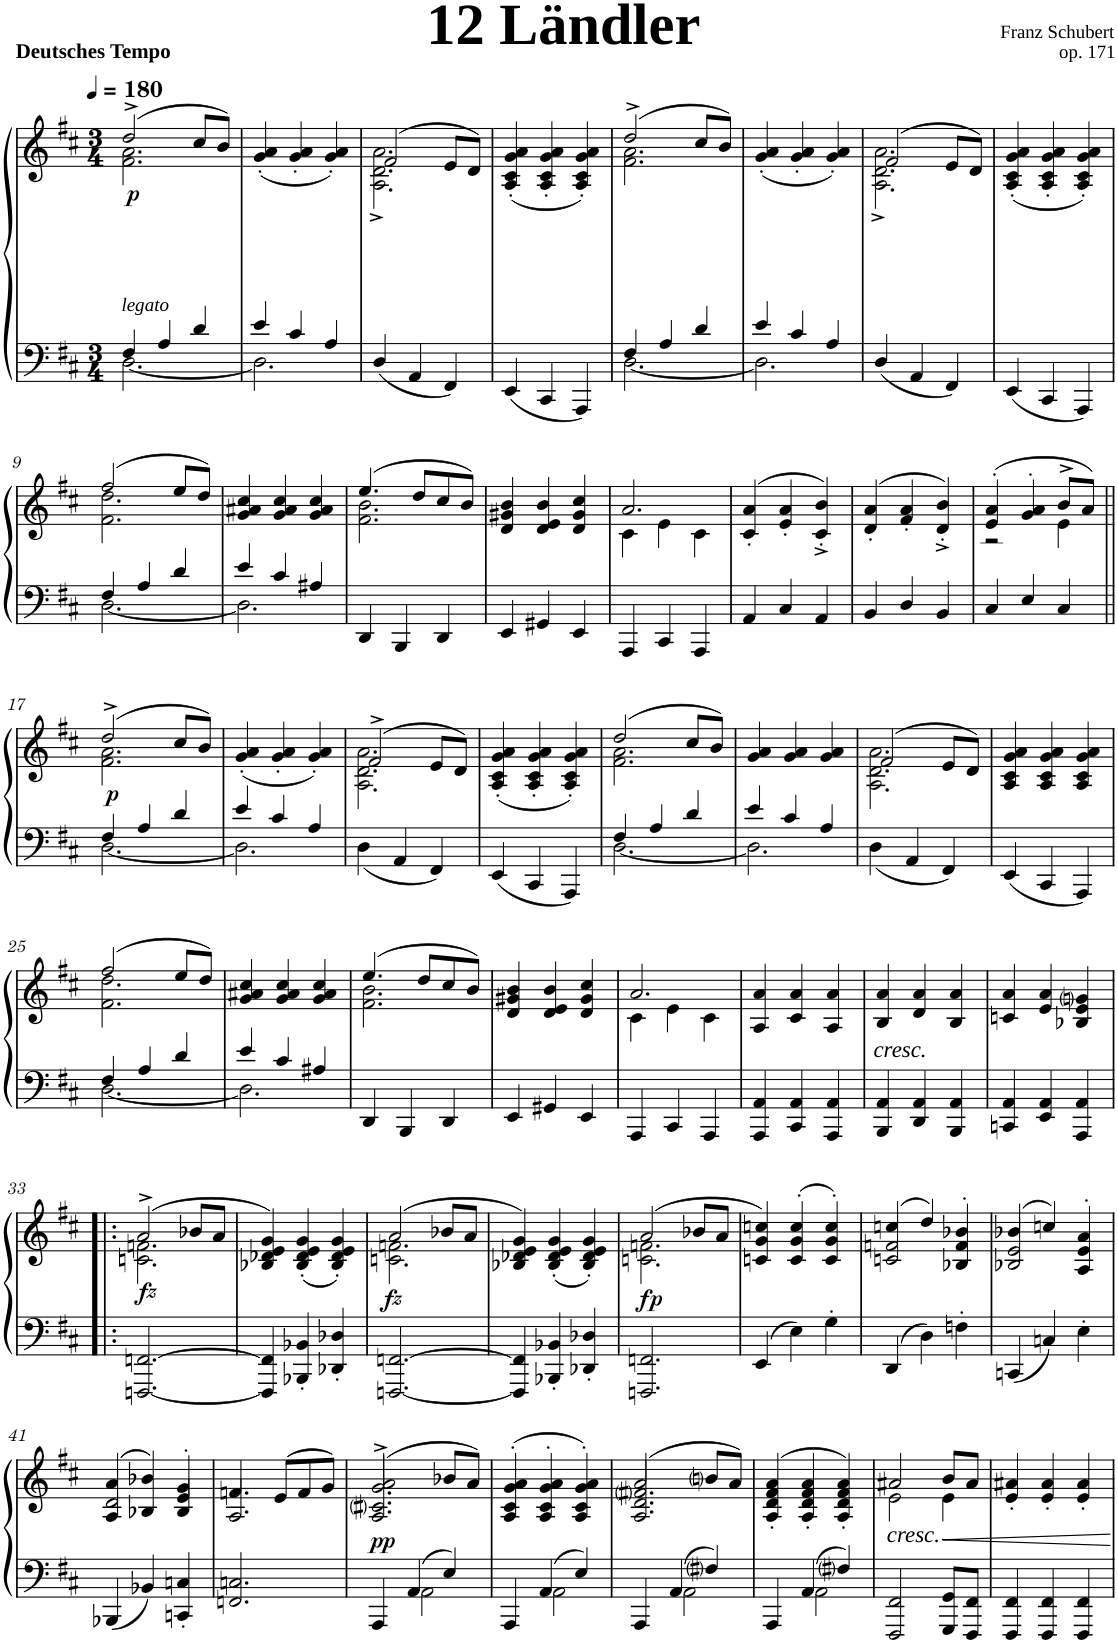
**kern	**kern	**dynam
*part1	*part1	*part1
*staff2	*staff1	*staff1/2
*I"Midi_1	*	*
*clefF4	*clefG2	*
*k[f#c#]	*k[f#c#]	*
*D:	*D:	*
*M3/4	*M3/4	*
*MM180	*MM180	*
=1	=1	=1
*^	*^	*
!	!	!LO:TX:b:i:t=legato	!	!
!	!	!	!	!LO:DY:b
4F#/	[2.D\	(>2dd^/	2.f#\ 2.a\	p
4A/	.	.	.	.
4d/	.	8cc#/L	.	.
.	.	8b/J)	.	.
*	*	*v	*v	*
=2	=2	=2	=2
4e/	2.D\]	(<4g/' 4a/'	.
4c#/	.	4g/' 4a/'	.
4A/	.	4g/' 4a/')	.
*v	*v	*	*
=3	=3	=3
*	*^	*
4D/	(2f#/	2.A\^ 2.d\^ 2.a\^	.
4AA/	.	.	.
4FF#/	8e/L	.	.
.	8d/J)	.	.
=4	=4	=4	=4
4EE/	(<4A/' 4c#/' 4g/' 4a/'	2.ryy	.
4CC#/	4A/' 4c#/' 4g/' 4a/'	.	.
4AAA/	4A/' 4c#/' 4g/' 4a/')	.	.
=5	=5	=5	=5
*^	*	*	*
4F#/	[2.D\	(>2dd^/	2.f#\ 2.a\	.
4A/	.	.	.	.
4d/	.	8cc#/L	.	.
.	.	8b/J)	.	.
*	*	*v	*v	*
=6	=6	=6	=6
4e/	2.D\]	(<4g/' 4a/'	.
4c#/	.	4g/' 4a/'	.
4A/	.	4g/' 4a/')	.
*v	*v	*	*
=7	=7	=7
*	*^	*
4D/	(2f#/	2.A\^ 2.d\^ 2.a\^	.
4AA/	.	.	.
4FF#/	8e/L	.	.
.	8d/J)	.	.
=8	=8	=8	=8
4EE/	(<4A/' 4c#/' 4g/' 4a/'	2.ryy	.
4CC#/	4A/' 4c#/' 4g/' 4a/'	.	.
4AAA/	4A/' 4c#/' 4g/' 4a/')	.	.
!!LO:LB:g=z	!!
=9	=9	=9	=9
*^	*	*	*
4F#/	[2.D\	(>2ff#/	2.f#\ 2.dd\	.
4A/	.	.	.	.
4d/	.	8ee/L	.	.
.	.	8dd/J)	.	.
=10	=10	=10	=10	=10
4e/	2.D\]	4g/ 4a#X/ 4cc#/	2.ryy	.
4c#/	.	4g/ 4a#/ 4cc#/	.	.
4A#X/	.	4g/ 4a#/ 4cc#/	.	.
*v	*v	*	*	*
=11	=11	=11	=11
4DD/	(>4.ee/	2.f#\ 2.b\	.
4BBB/	.	.	.
.	8dd/L	.	.
4DD/	8cc#/	.	.
.	8b/J)	.	.
*	*v	*v	*
=12	=12	=12
4EE/	4d/ 4g#X/ 4b/	.
4GG#X/	4d/ 4e/ 4b/	.
4EE/	4d/ 4g#/ 4cc#/	.
=13	=13	=13
*	*^	*
4AAA/	2.a/	4c#\	.
4CC#/	.	4e\	.
4AAA/	.	4c#\	.
*	*v	*v	*
=14	=14	=14
4AA/	(>4c#/' 4a/'	.
4C#/	4e/' 4a/'	.
4AA/	4c#/'^ 4b/'^)	.
=15	=15	=15
4BB/	(>4d/' 4a/'	.
4D/	4f#/' 4a/'	.
4BB/	4d/'^ 4b/'^)	.
=16	=16	=16
*	*^	*
4C#/	(4e/' 4a/'	2r	.
4E/	4g/' 4a/'	.	.
4C#/	8b^/L	4e\	.
.	8a/J)	.	.
!!LO:LB:g=z	!!
=17||	=17||	=17||	=17||
*^	*	*	*
!	!	!	!	!LO:DY:b
4F#/	[2.D\	(>2dd^/	2.f#\ 2.a\	p
4A/	.	.	.	.
4d/	.	8cc#/L	.	.
.	.	8b/J)	.	.
=18	=18	=18	=18	=18
4e/	2.D\]	(<4g/' 4a/'	2.ryy	.
4c#/	.	4g/' 4a/'	.	.
4A/	.	4g/' 4a/')	.	.
*v	*v	*	*	*
=19	=19	=19	=19
4D\	(2f#^/	2.A\ 2.d\ 2.a\	.
4AA/	.	.	.
4FF#/	8e/L	.	.
.	8d/J)	.	.
=20	=20	=20	=20
4EE/	(<4A/' 4c#/' 4g/' 4a/'	2.ryy	.
4CC#/	4A/' 4c#/' 4g/' 4a/'	.	.
4AAA/	4A/' 4c#/' 4g/' 4a/')	.	.
=21	=21	=21	=21
*^	*	*	*
4F#/	[2.D\	(>2dd/	2.f#\ 2.a\	.
4A/	.	.	.	.
4d/	.	8cc#/L	.	.
.	.	8b/J)	.	.
=22	=22	=22	=22	=22
4e/	2.D\]	4g/ 4a/	2.ryy	.
4c#/	.	4g/ 4a/	.	.
4A/	.	4g/ 4a/	.	.
*v	*v	*	*	*
=23	=23	=23	=23
4D\	(2f#/	2.A\ 2.d\ 2.a\	.
4AA/	.	.	.
4FF#/	8e/L	.	.
.	8d/J)	.	.
=24	=24	=24	=24
4EE/	4A/ 4c#/ 4g/ 4a/	2.ryy	.
4CC#/	4A/ 4c#/ 4g/ 4a/	.	.
4AAA/	4A/ 4c#/ 4g/ 4a/	.	.
!!LO:LB:g=z	!!
=25	=25	=25	=25
*^	*	*	*
4F#/	[2.D\	(>2ff#/	2.f#\ 2.dd\	.
4A/	.	.	.	.
4d/	.	8ee/L	.	.
.	.	8dd/J)	.	.
=26	=26	=26	=26	=26
4e/	2.D\]	4g/ 4a#X/ 4cc#/	2.ryy	.
4c#/	.	4g/ 4a#/ 4cc#/	.	.
4A#X/	.	4g/ 4a#/ 4cc#/	.	.
*v	*v	*	*	*
=27	=27	=27	=27
4DD/	(>4.ee/	2.f#\ 2.b\	.
4BBB/	.	.	.
.	8dd/L	.	.
4DD/	8cc#/	.	.
.	8b/J)	.	.
=28	=28	=28	=28
4EE/	4d/ 4g#X/ 4b/	2.ryy	.
4GG#X/	4d/ 4e/ 4b/	.	.
4EE/	4d/ 4g#/ 4cc#/	.	.
=29	=29	=29	=29
4AAA/	2.a/	4c#\	.
4CC#/	.	4e\	.
4AAA/	.	4c#\	.
=30	=30	=30	=30
4AAA/ 4AA/	4A/ 4a/	2.ryy	.
4CC#/ 4AA/	4c#/ 4a/	.	.
4AAA/ 4AA/	4A/ 4a/	.	.
=31	=31	=31	=31
!	!LO:TX:b:i:t=cresc.	!	!
4BBB/ 4AA/	4B/ 4a/	2.ryy	.
4DD/ 4AA/	4d/ 4a/	.	.
4BBB/ 4AA/	4B/ 4a/	.	.
=32	=32	=32	=32
4CCn/ 4AA/	4cn/ 4a/	2.ryy	.
4EE/ 4AA/	4e/ 4a/	.	.
4AAA/ 4AA/	4B-X/ 4e/ 4gni/	.	.
!!LO:LB:g=z	!!
=33!|:	=33!|:	=33!|:	=33!|:
!	!	!	!LO:DY:b
[2.FFFn/ [2.FFn/	(2a^/	2.cn\ 2.fn\	fz
.	8b-X/L	.	.
.	8a/J	.	.
*	*v	*v	*
=34	=34	=34
4FFF/] 4FF/]	4B-X/ 4d-X/ 4e/ 4g/)	.
4BBB-X/' 4BB-X/'	(<4B-/' 4d-/' 4e/' 4g/'	.
4DD-X/' 4D-X/'	4B-/' 4d-/' 4e/' 4g/')	.
=35	=35	=35
*	*^	*
!	!	!	!LO:DY:b
[2.FFFn/ [2.FFn/	(>2a/	2.cn\ 2.fn\	fz
.	8b-X/L	.	.
.	8a/J	.	.
*	*v	*v	*
=36	=36	=36
4FFF/] 4FF/]	4B-X/ 4d-X/ 4e/ 4g/)	.
4BBB-X/' 4BB-X/'	(<4B-/' 4d-/' 4e/' 4g/'	.
4DD-X/' 4D-X/'	4B-/' 4d-/' 4e/' 4g/')	.
=37	=37	=37
*	*^	*
!	!	!	!LO:DY:b
2.FFFn/ 2.FFn/	(>2a/	2.cn\ 2.fn\	fp
.	8b-X/L	.	.
.	8a/J	.	.
=38	=38	=38	=38
4EE/	2.ryy)	4cn/ 4g/ 4ccn/	.
4E\	.	(>4c/' 4g/' 4cc/'	.
4G'\	.	4c/' 4g/' 4cc/')	.
=39	=39	=39	=39
4DD/	(>4ccn/	2cn/ 2fn/	.
4D\	4dd/)	.	.
4Fn'\	4b-X'/	4B-X/ 4f/	.
=40	=40	=40	=40
4CCn/	(>4b-X/	2B-X/ 2e/	.
4Cn/	4ccn/)	.	.
4E'\	4a'/	4A/ 4e/	.
!!LO:LB:g=z
=41	=41	=41	=41
*	*	*^	*
4BBB-X/	(>4a/	2d/	4A/	.
4BB-X/	4b-X/)	.	4B-X/	.
4CCn/' 4Cn/'	4e/' 4g/'	4ryy	4B-/	.
*	*	*v	*v	*
=42	=42	=42	=42
2.FFn/ 2.Cn/	4.fn/	2.A/	.
.	(8e/L	.	.
.	8f/	.	.
.	8g/J)	.	.
=43	=43	=43	=43
*^	*	*	*
!	!	!	!	!LO:DY:b
4AAA/	4ryy	(>2a/	2.A/^ 2.c#i/^ 2.g/^	pp
4AA/	2AA\	.	.	.
4E/	.	8b-X/L	.	.
.	.	8a/J)	.	.
=44	=44	=44	=44	=44
4AAA/	4ryy	2.ryy	(>4A/' 4c#/' 4g/' 4a/'	.
4AA/	2AA\	.	4A/' 4c#/' 4g/' 4a/'	.
4E/	.	.	4A/' 4c#/' 4g/' 4a/')	.
=45	=45	=45	=45	=45
4AAA/	4ryy	(>2a/	2.A/ 2.d/ 2.f#i/	.
4AA/	2AA\	.	.	.
4F#i/	.	8bni/L	.	.
.	.	8a/J)	.	.
=46	=46	=46	=46	=46
4AAA/	4ryy	(>4A/' 4d/' 4f#/' 4a/'	2.ryy	.
4AA/	2AA\	4A/' 4d/' 4f#/' 4a/'	.	.
4F#i/	.	4A/' 4d/' 4f#/' 4a/')	.	.
*v	*v	*	*	*
=47	=47	=47	=47
!	!LO:TX:b:i:t=cresc.	!	!
2FFF#/ 2FF#/	2a#X/	2e\	.
8GGG/ 8GG/L	8b/L	4e\	.
8FFF#/ 8FF#/J	8a#/J	.	.
*	*v	*v	*
=48	=48	=48
4FFF#/ 4FF#/	4e/' 4a#X/'	.
4FFF#/ 4FF#/	4e/' 4a#/'	.
4FFF#/ 4FF#/	4e/' 4a#/'	.
=	=	=
*-	*-	*-
